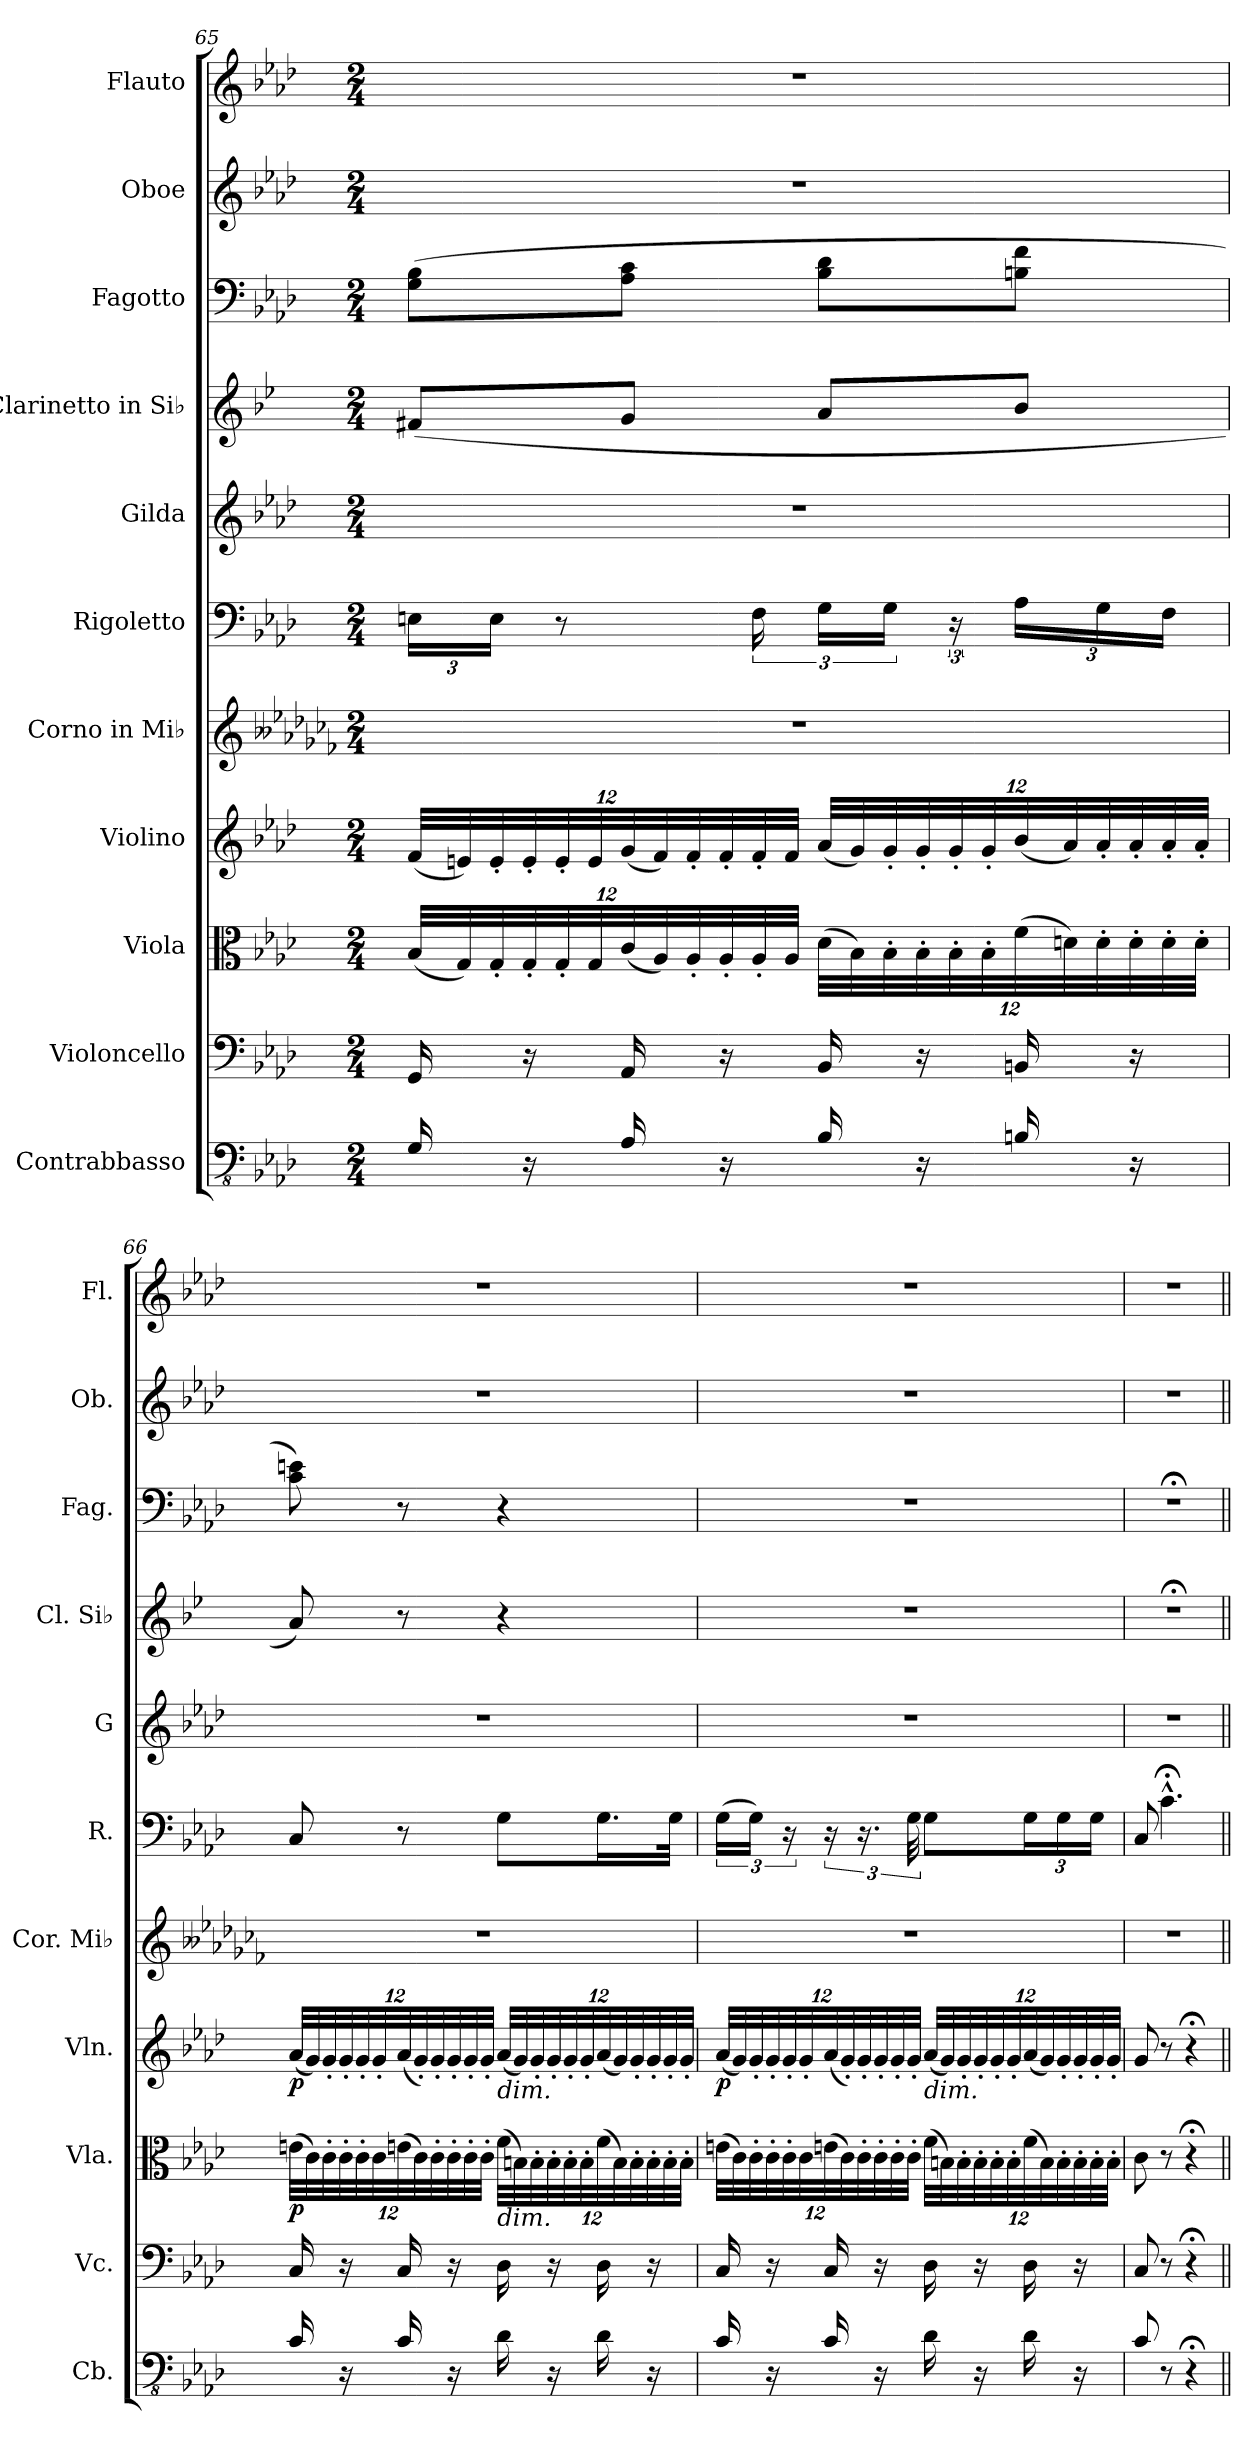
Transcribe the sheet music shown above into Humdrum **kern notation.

**kern	**kern	**kern	**dynam	**kern	**dynam	**kern	**kern	**kern	**kern	**kern	**kern	**kern
*part11	*part10	*part9	*part9	*part8	*part8	*part7	*part6	*part5	*part4	*part3	*part2	*part1
*staff11	*staff10	*staff9	*staff9	*staff8	*staff8	*staff7	*staff6	*staff5	*staff4	*staff3	*staff2	*staff1
*I"Contrabbasso	*I"Violoncello	*I"Viola	*	*I"Violino	*	*I"Corno in Mi♭	*I"Rigoletto	*I"Gilda	*I"Clarinetto in Si♭	*I"Fagotto	*I"Oboe	*I"Flauto
*I'Cb.	*I'Vc.	*I'Vla.	*	*I'Vln.	*	*I'Cor. Mi♭	*I'R.	*I'G	*I'Cl. Si♭	*I'Fag.	*I'Ob.	*I'Fl.
!!LO:PB:g=z
*clefFv4	*clefF4	*clefC3	*	*clefG2	*	*clefG2	*clefF4	*clefG2	*clefG2	*clefF4	*clefG2	*clefG2
*ITrd7c12	*	*	*	*	*	*ITrd5c9	*	*	*ITrd1c2	*	*	*
*k[b-e-a-d-]	*k[b-e-a-d-]	*k[b-e-a-d-]	*	*k[b-e-a-d-]	*	*k[b--e-a-d-g-c-f-]	*k[b-e-a-d-]	*k[b-e-a-d-]	*k[b-e-a-d-]	*k[b-e-a-d-]	*k[b-e-a-d-]	*k[b-e-a-d-]
*M2/4	*M2/4	*M2/4	*	*M2/4	*	*M2/4	*M2/4	*M2/4	*M2/4	*M2/4	*M2/4	*M2/4
*	*	*Xbrackettup	*	*Xbrackettup	*	*	*	*	*	*	*	*
=65	=65	=65	=65	=65	=65	=65	=65	=65	=65	=65	=65	=65
16GGG/	16GG/	(<48B-/LLL	.	(<48f/LLL	.	2r	24En\LL	2r	(<8en/L	(>8G\ 8B-\L	2r	2r
.	.	48G/)	.	48en/)	.	.	.	.	.	.	.	.
.	.	48G'/	.	48e'/	.	.	24E\JJ	.	.	.	.	.
16r	16r	48G'/	.	48e'/	.	.	.	.	.	.	.	.
.	.	48G'/	.	48e'/	.	.	8r	.	.	.	.	.
.	.	48G/	.	48e/	.	.	.	.	.	.	.	.
16AAA-/	16AA-/	(<48c/	.	(<48g/	.	.	.	.	8f/J	8A-\ 8c\J	.	.
.	.	48A-/)	.	48f/)	.	.	.	.	.	.	.	.
.	.	48A-'/	.	48f'/	.	.	.	.	.	.	.	.
16r	16r	48A-'/	.	48f'/	.	.	.	.	.	.	.	.
.	.	48A-'/	.	48f'/	.	.	24F\	.	.	.	.	.
.	.	48A-/JJJ	.	48f/JJJ	.	.	.	.	.	.	.	.
16BBB-/	16BB-/	(>48d-\LLL	.	(<48a-/LLL	.	.	24G\LL	.	8g/L	8B-\ 8d-\L	.	.
.	.	48B-\)	.	48g/)	.	.	.	.	.	.	.	.
.	.	48B-'\	.	48g'/	.	.	24G\JJ	.	.	.	.	.
16r	16r	48B-'\	.	48g'/	.	.	.	.	.	.	.	.
.	.	48B-'\	.	48g'/	.	.	24r	.	.	.	.	.
.	.	48B-'\	.	48g'/	.	.	.	.	.	.	.	.
16BBBn/	16BBn/	(>48f\	.	(<48b-/	.	.	24A-\LL	.	8a-/J	8Bn\ 8f\J	.	.
.	.	48dn\)	.	48a-/)	.	.	.	.	.	.	.	.
.	.	48d'\	.	48a-'/	.	.	24G\	.	.	.	.	.
16r	16r	48d'\	.	48a-'/	.	.	.	.	.	.	.	.
.	.	48d'\	.	48a-'/	.	.	24F\JJ	.	.	.	.	.
.	.	48d'\JJJ	.	48a-'/JJJ	.	.	.	.	.	.	.	.
!!LO:PB:g=z
=66	=66	=66	=66	=66	=66	=66	=66	=66	=66	=66	=66	=66
!	!	!	!LO:DY:b	!	!LO:DY:b	!	!	!	!	!	!	!
16CC/	16C/	(>48en\LLL	p	(<48a-/LLL	p	2r	8C/	2r	8g/)	8c\ 8en\)	2r	2r
.	.	48c\)	.	48g/)	.	.	.	.	.	.	.	.
.	.	48c'\	.	48g'/	.	.	.	.	.	.	.	.
16r	16r	48c'\	.	48g'/	.	.	.	.	.	.	.	.
.	.	48c'\	.	48g'/	.	.	.	.	.	.	.	.
.	.	48c\	.	48g'/	.	.	.	.	.	.	.	.
16CC/	16C/	(>48en\	.	(<48a-/	.	.	8r	.	8r	8r	.	.
.	.	48c\)	.	48g'/)	.	.	.	.	.	.	.	.
.	.	48c'\	.	48g'/	.	.	.	.	.	.	.	.
16r	16r	48c'\	.	48g'/	.	.	.	.	.	.	.	.
.	.	48c'\	.	48g'/	.	.	.	.	.	.	.	.
.	.	48c'\JJJ	.	48g'/JJJ	.	.	.	.	.	.	.	.
!	!	!	!	!LO:TX:b:i:t=dim.	!	!	!	!	!	!	!	!
!	!	!LO:TX:b:i:t=dim.	!	!	!	!	!	!	!	!	!	!
16DD-\	16D-\	(>48f\LLL	.	(<48a-/LLL	.	.	8G\L	.	4r	4r	.	.
.	.	48Bn\)	.	48g/)	.	.	.	.	.	.	.	.
.	.	48B'\	.	48g'/	.	.	.	.	.	.	.	.
16r	16r	48B'\	.	48g'/	.	.	.	.	.	.	.	.
.	.	48B'\	.	48g'/	.	.	.	.	.	.	.	.
.	.	48B'\	.	48g'/	.	.	.	.	.	.	.	.
16DD-\	16D-\	(>48f\	.	(<48a-/	.	.	16.G\L	.	.	.	.	.
.	.	48B\)	.	48g/)	.	.	.	.	.	.	.	.
.	.	48B'\	.	48g'/	.	.	.	.	.	.	.	.
16r	16r	48B'\	.	48g'/	.	.	.	.	.	.	.	.
.	.	48B'\	.	48g'/	.	.	.	.	.	.	.	.
.	.	.	.	.	.	.	32G\JJk	.	.	.	.	.
.	.	48B'\JJJ	.	48g'/JJJ	.	.	.	.	.	.	.	.
!!LO:PB:g=z
=67	=67	=67	=67	=67	=67	=67	=67	=67	=67	=67	=67	=67
!	!	!	!	!	!LO:DY:b	!	!	!	!	!	!	!
16CC/	16C/	(>48en\LLL	.	(<48a-/LLL	p	2r	(>24G\LL	2r	2r	2r	2r	2r
.	.	48c\)	.	48g/)	.	.	.	.	.	.	.	.
.	.	48c'\	.	48g'/	.	.	24G\JJ)	.	.	.	.	.
16r	16r	48c'\	.	48g'/	.	.	.	.	.	.	.	.
.	.	48c'\	.	48g'/	.	.	24r	.	.	.	.	.
.	.	48c\	.	48g'/	.	.	.	.	.	.	.	.
16CC/	16C/	(>48en\	.	(<48a-/	.	.	24r	.	.	.	.	.
.	.	48c\)	.	48g'/)	.	.	.	.	.	.	.	.
.	.	48c'\	.	48g'/	.	.	24.r	.	.	.	.	.
16r	16r	48c'\	.	48g'/	.	.	.	.	.	.	.	.
.	.	48c'\	.	48g'/	.	.	.	.	.	.	.	.
.	.	48c'\JJJ	.	48g'/JJJ	.	.	48G\	.	.	.	.	.
!	!	!	!	!LO:TX:b:i:t=dim.	!	!	!	!	!	!	!	!
16DD-\	16D-\	(>48f\LLL	.	(<48a-/LLL	.	.	8G\L	.	.	.	.	.
.	.	48Bn\)	.	48g/)	.	.	.	.	.	.	.	.
.	.	48B'\	.	48g'/	.	.	.	.	.	.	.	.
16r	16r	48B'\	.	48g'/	.	.	.	.	.	.	.	.
.	.	48B'\	.	48g'/	.	.	.	.	.	.	.	.
.	.	48B'\	.	48g'/	.	.	.	.	.	.	.	.
*	*	*	*	*	*	*	*Xbrackettup	*	*	*	*	*
16DD-\	16D-\	(>48f\	.	(<48a-/	.	.	24G\L	.	.	.	.	.
.	.	48B\)	.	48g/)	.	.	.	.	.	.	.	.
.	.	48B'\	.	48g'/	.	.	24G\	.	.	.	.	.
16r	16r	48B'\	.	48g'/	.	.	.	.	.	.	.	.
.	.	48B'\	.	48g'/	.	.	24G\JJ	.	.	.	.	.
.	.	48B'\JJJ	.	48g'/JJJ	.	.	.	.	.	.	.	.
=68	=68	=68	=68	=68	=68	=68	=68	=68	=68	=68	=68	=68
8CC/	8C/	8c\	.	8g/	.	2r	8C/	2r	2r;<	2r;<	2r	2r
8r	8r	8r	.	8r	.	.	4.c;<^^\	.	.	.	.	.
4r;<	4r;<	4r;<	.	4r;<	.	.	.	.	.	.	.	.
=||	=||	=||	=||	=||	=||	=||	=||	=||	=||	=||	=||	=||
*-	*-	*-	*-	*-	*-	*-	*-	*-	*-	*-	*-	*-
